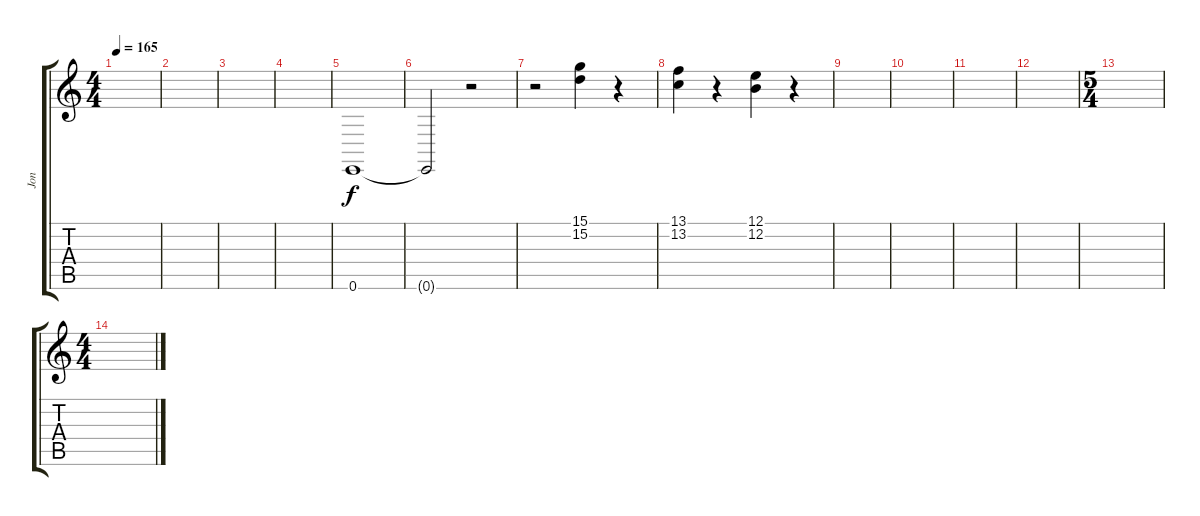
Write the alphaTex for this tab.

\track ("Jon" "Jon") {instrument brightacousticpiano}
\staff {score tabs}
\tuning (E4 B3 G3 D3 A2 E2) {hide}
\ts (4 4)
\tempo 165
\clef g2
\ks c
|
|
|
|
0.6.1 |
0.6{t}.2 r.2 |
r.2 (15.1 15.2).4 r.4 |
(13.1 13.2).4 r.4 (12.1 12.2).4 r.4 |
|
|
|
|
\ts (5 4)
|
\ts (4 4)
